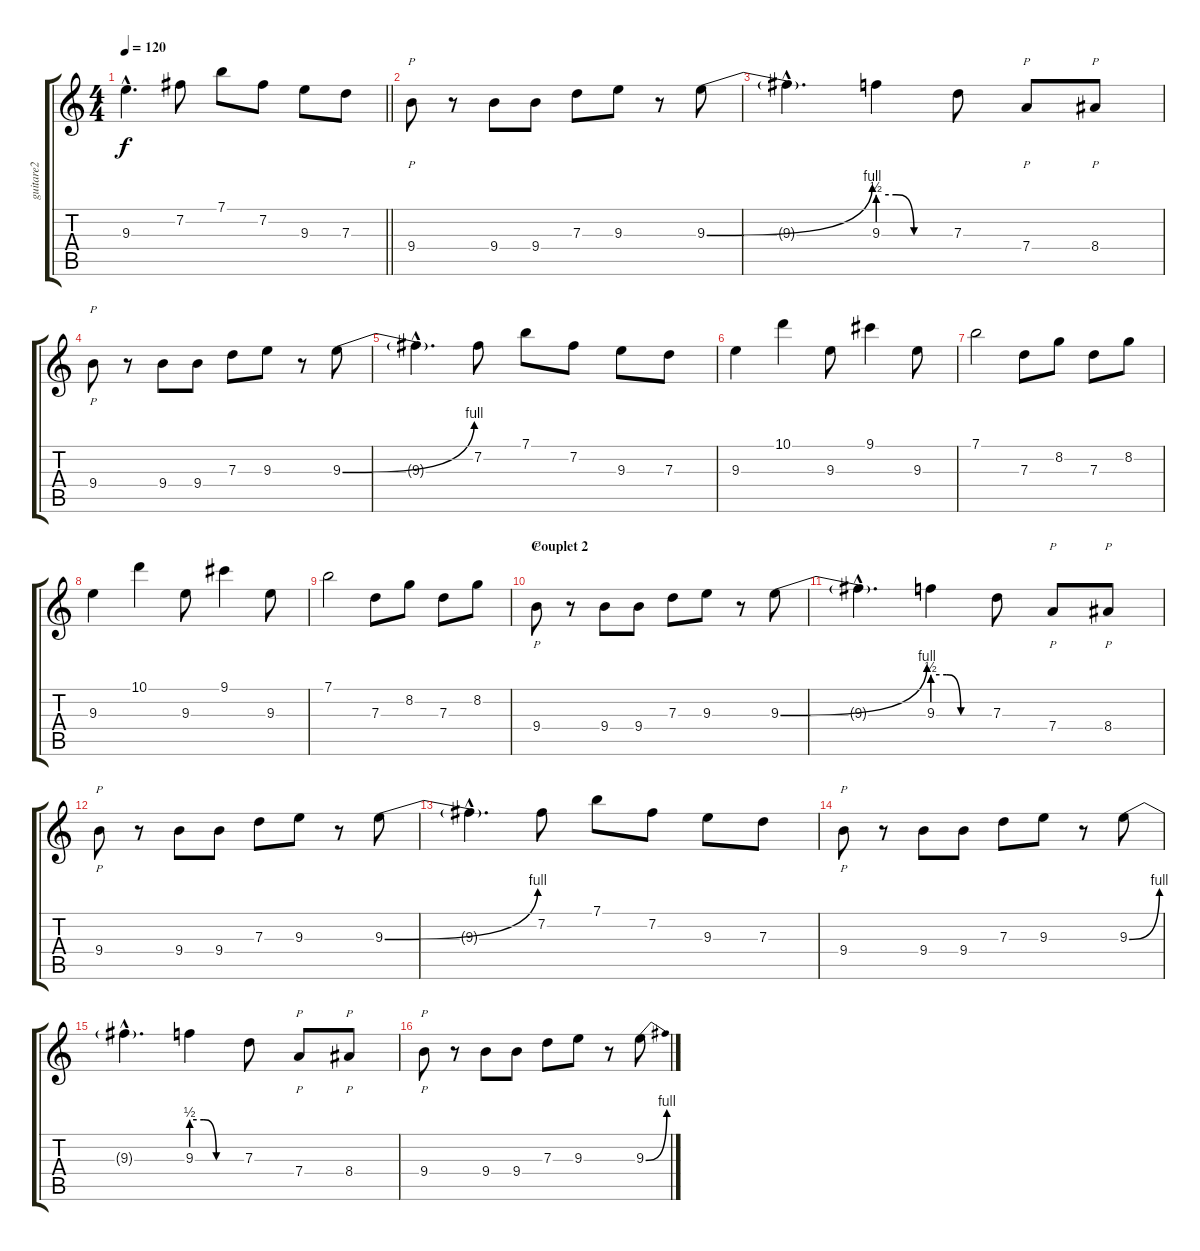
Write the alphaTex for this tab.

\track ("guitare2" "guitare2") {instrument overdrivenguitar}
\staff {score tabs}
\tuning (E4 B3 G3 D3 A2 E2) {hide}
\ts (4 4)
\tempo 120
\clef g2
\barLineRight lightlight
\ks c
9.3{hac t}.4{d dy f} 7.2.8 7.1.8 7.2.8 9.3.8 7.3.8 |
9.4.8{p} r.8 9.4.8 9.4.8 7.3.8 9.3.8 r.8 9.3{be (bend 0 0 60 4)}.8 |
9.3{hac t}.4{d} 9.3{be (custom 0 2 15 2 30 0 60 0)}.4 7.3.8 7.4.8{p} 8.4.8{p} |
9.4.8{p} r.8 9.4.8 9.4.8 7.3.8 9.3.8 r.8 9.3{be (bend 0 0 60 4)}.8 |
9.3{hac t}.4{d} 7.2.8 7.1.8 7.2.8 9.3.8 7.3.8 |
9.3.4 10.1.4 9.3.8 9.1.4 9.3.8 |
7.1.2 7.3.8 8.2.8 7.3.8 8.2.8 |
9.3.4 10.1.4 9.3.8 9.1.4 9.3.8 |
7.1.2 7.3.8 8.2.8 7.3.8 8.2.8 |
\section ("" "Couplet 2")
9.4.8{p} r.8 9.4.8 9.4.8 7.3.8 9.3.8 r.8 9.3{be (bend 0 0 60 4)}.8 |
9.3{hac t}.4{d} 9.3{be (custom 0 2 15 2 30 0 60 0)}.4 7.3.8 7.4.8{p} 8.4.8{p} |
9.4.8{p} r.8 9.4.8 9.4.8 7.3.8 9.3.8 r.8 9.3{be (bend 0 0 60 4)}.8 |
9.3{hac t}.4{d} 7.2.8 7.1.8 7.2.8 9.3.8 7.3.8 |
9.4.8{p} r.8 9.4.8 9.4.8 7.3.8 9.3.8 r.8 9.3{be (bend 0 0 60 4)}.8 |
9.3{hac t}.4{d} 9.3{be (custom 0 2 15 2 30 0 60 0)}.4 7.3.8 7.4.8{p} 8.4.8{p} |
9.4.8{p} r.8 9.4.8 9.4.8 7.3.8 9.3.8 r.8 9.3{be (bend 0 0 60 4)}.8
